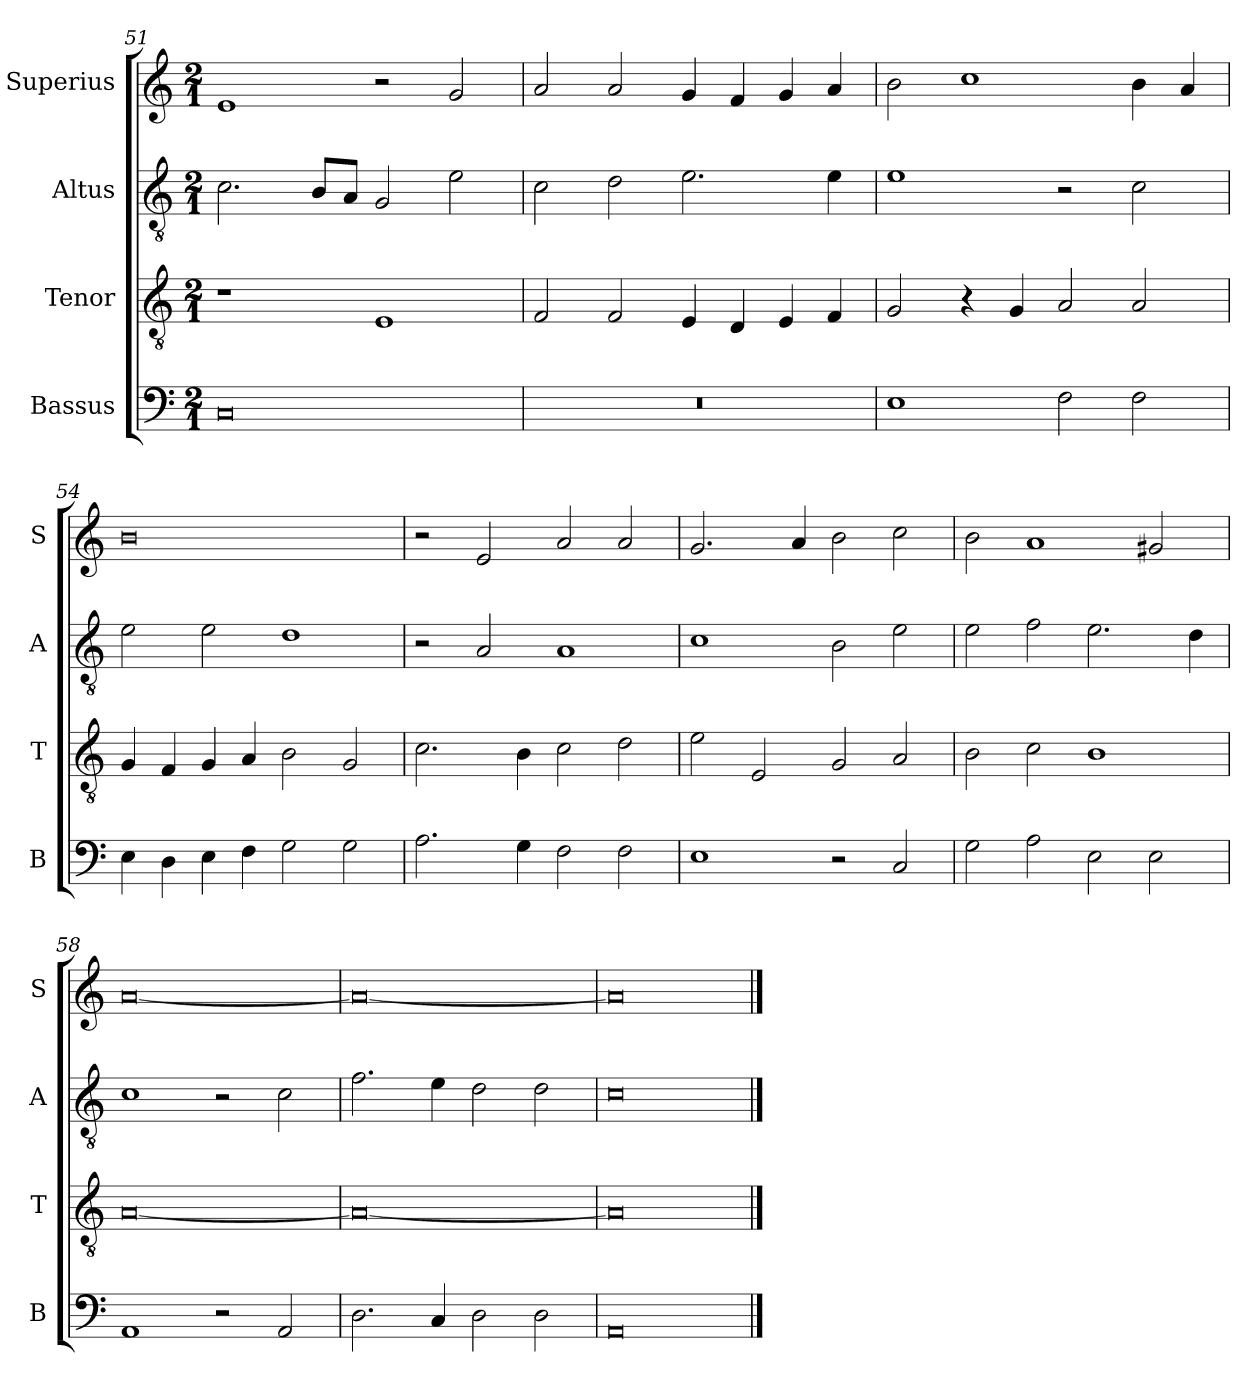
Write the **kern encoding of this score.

**kern	**kern	**kern	**kern
*part4	*part3	*part2	*part1
*staff4	*staff3	*staff2	*staff1
*I"Bassus	*I"Tenor	*I"Altus	*I"Superius
*I'B	*I'T	*I'A	*I'S
*clefF4	*clefGv2	*clefGv2	*clefG2
*k[]	*k[]	*k[]	*k[]
*M2/1	*M2/1	*M2/1	*M2/1
=51	=51	=51	=51
0C	1r	2.c\	1e
.	.	8B/L	.
.	.	8A/J	.
.	1E	2G/	2r
.	.	2e\	2g/
=52	=52	=52	=52
0r	2F/	2c\	2a/
.	2F/	2d\	2a/
.	4E/	2.e\	4g/
.	4D/	.	4f/
.	4E/	.	4g/
.	4F/	4e\	4a/
=53	=53	=53	=53
1E	2G/	1e	2b\
.	4r	.	1cc
.	4G/	.	.
2F\	2A/	2r	.
2F\	2A/	2c\	4b\
.	.	.	4a/
=54	=54	=54	=54
4E\	4G/	2e\	0b
4D\	4F/	.	.
4E\	4G/	2e\	.
4F\	4A/	.	.
2G\	2B\	1d	.
2G\	2G/	.	.
=55	=55	=55	=55
2.A\	2.c\	2r	2r
.	.	2A/	2e/
4G\	4B\	.	.
2F\	2c\	1A	2a/
2F\	2d\	.	2a/
=56	=56	=56	=56
1E	2e\	1c	2.g/
.	2E/	.	.
.	.	.	4a/
2r	2G/	2B\	2b\
2C/	2A/	2e\	2cc\
=57	=57	=57	=57
2G\	2B\	2e\	2b\
2A\	2c\	2f\	1a
2E\	1B	2.e\	.
2E\	.	.	2g#X/
.	.	4d\	.
=58	=58	=58	=58
1AA	[0A	1c	[0a
2r	.	2r	.
2AA/	.	2c\	.
=59	=59	=59	=59
2.D\	0A_	2.f\	0a_
4C/	.	4e\	.
2D\	.	2d\	.
2D\	.	2d\	.
=60	=60	=60	=60
0AA	0A]	0c	0a]
==	==	==	==
*-	*-	*-	*-
